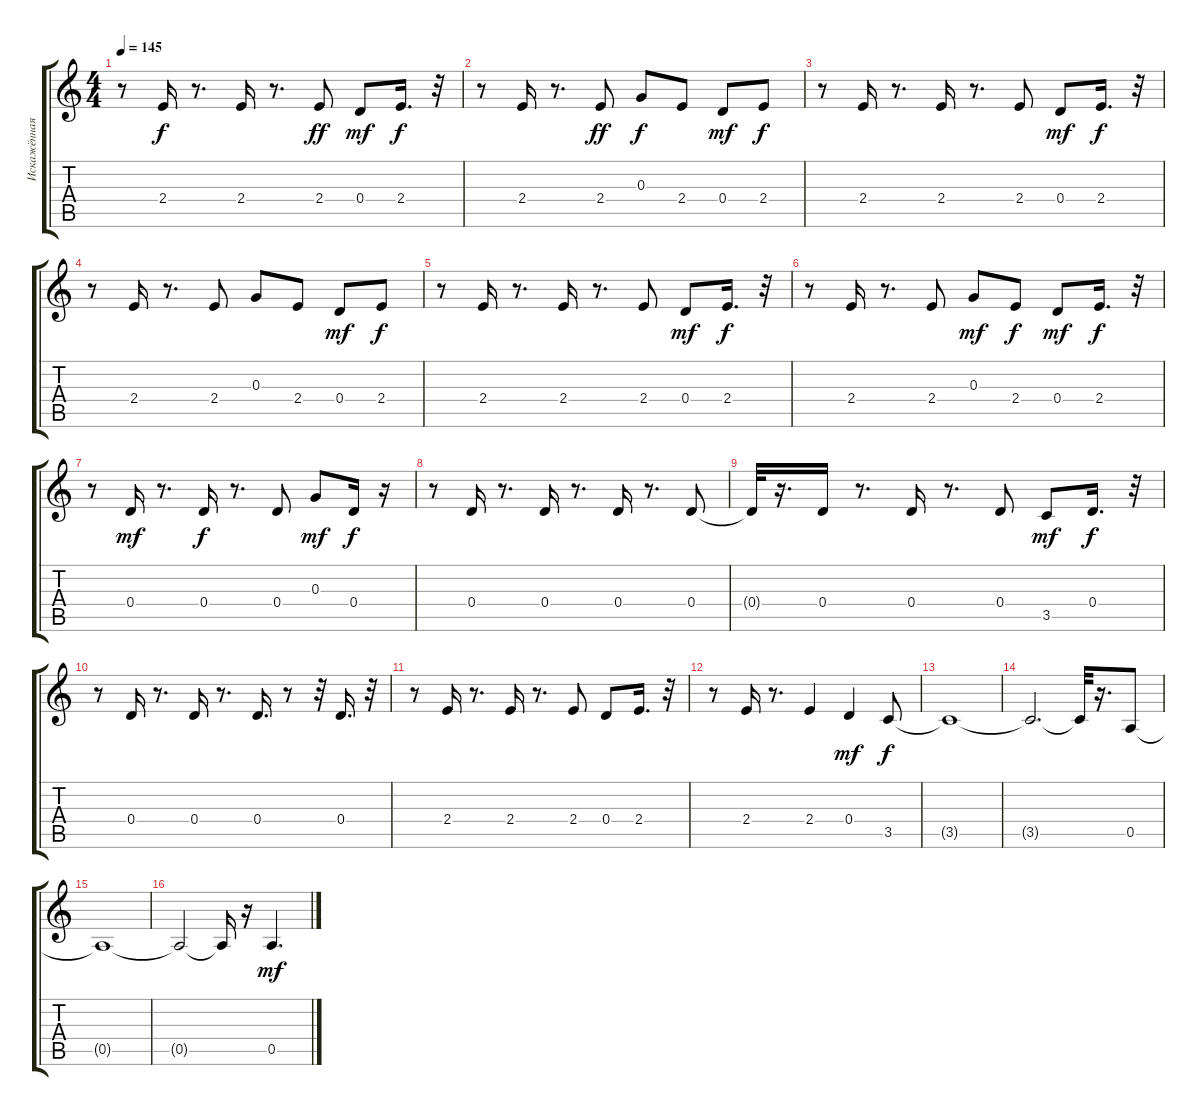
\track ("Искажённая Гитара" "Искажённая") {instrument distortionguitar}
\staff {score tabs}
\tuning (E4 B3 G3 D3 A2 E2) {hide}
\ts (4 4)
\tempo 145
\clef g2
\ks c
r.8{dy f} 2.4.16 r.8{d} 2.4.16 r.8{d} 2.4.8{dy ff} 0.4.8{dy mf} 2.4.16{d dy f} r.32 |
r.8 2.4.16 r.8{d} 2.4.8{dy ff} 0.3.8{dy f} 2.4.8 0.4.8{dy mf} 2.4.8{dy f} |
r.8 2.4.16 r.8{d} 2.4.16 r.8{d} 2.4.8 0.4.8{dy mf} 2.4.16{d dy f} r.32 |
r.8 2.4.16 r.8{d} 2.4.8 0.3.8 2.4.8 0.4.8{dy mf} 2.4.8{dy f} |
r.8 2.4.16 r.8{d} 2.4.16 r.8{d} 2.4.8 0.4.8{dy mf} 2.4.16{d dy f} r.32 |
r.8 2.4.16 r.8{d} 2.4.8 0.3.8{dy mf} 2.4.8{dy f} 0.4.8{dy mf} 2.4.16{d dy f} r.32 |
r.8 0.4.16{dy mf} r.8{d} 0.4.16{dy f} r.8{d} 0.4.8 0.3.8{dy mf} 0.4.16{dy f} r.16 |
r.8 0.4.16 r.8{d} 0.4.16 r.8{d} 0.4.16 r.8{d} 0.4.8 |
0.4{t}.32 r.16{d} 0.4.16 r.8{d} 0.4.16 r.8{d} 0.4.8 3.5.8{dy mf} 0.4.16{d dy f} r.32 |
r.8 0.4.16 r.8{d} 0.4.16 r.8{d} 0.4.16{d} r.8 r.32 0.4.16{d} r.32 |
r.8 2.4.16 r.8{d} 2.4.16 r.8{d} 2.4.8 0.4.8 2.4.16{d} r.32 |
r.8 2.4.16 r.8{d} 2.4.4 0.4.4{dy mf} 3.5.8{dy f} |
3.5{t}.1 |
3.5{t}.2{d} 3.5{t}.32 r.16{d} 0.5.8 |
0.5{t}.1 |
0.5{t}.2 0.5{t}.16 r.16 0.5.4{d dy mf}
